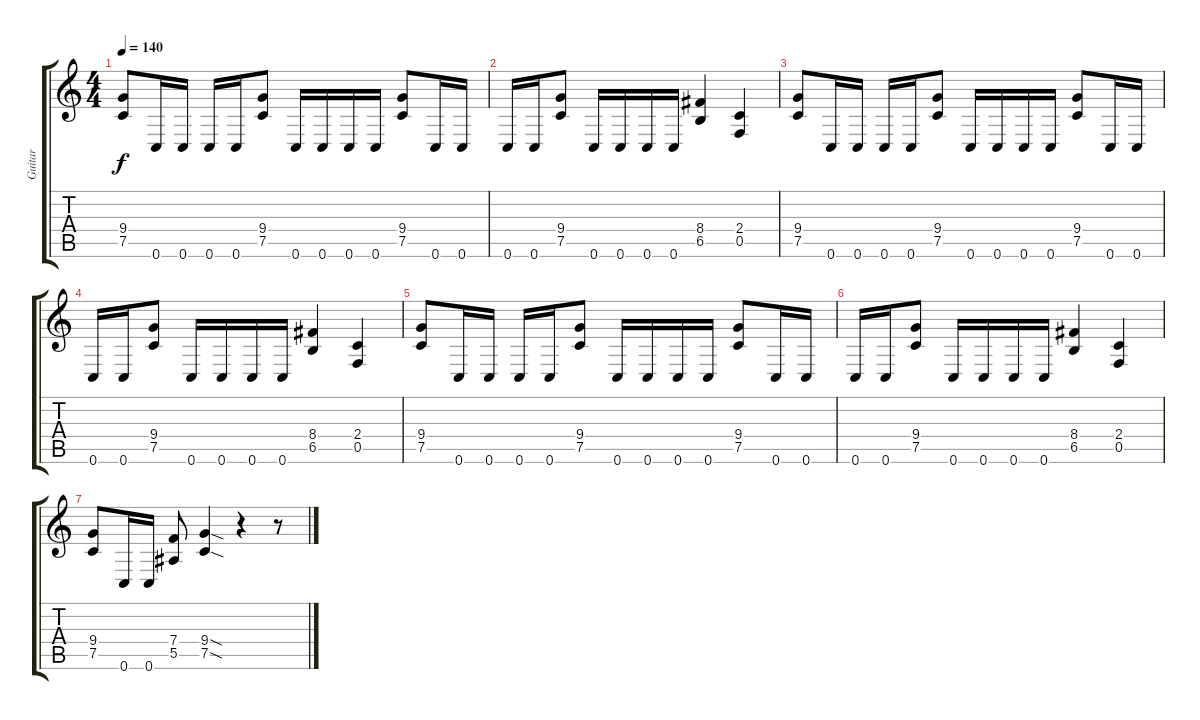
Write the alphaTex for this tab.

\track ("Guitar" "Guitar") {instrument distortionguitar}
\staff {score tabs}
\tuning (C4 G3 Eb3 Bb2 F2 C2) {hide}
\ts (4 4)
\tempo 140
\clef g2
\ks c
(9.4 7.5).8{dy f} 0.6.16 0.6.16 0.6.16 0.6.16 (9.4 7.5).8 0.6.16 0.6.16 0.6.16 0.6.16 (9.4 7.5).8 0.6.16 0.6.16 |
0.6.16 0.6.16 (9.4 7.5).8 0.6.16 0.6.16 0.6.16 0.6.16 (8.4 6.5).4 (2.4 0.5).4 |
(9.4 7.5).8 0.6.16 0.6.16 0.6.16 0.6.16 (9.4 7.5).8 0.6.16 0.6.16 0.6.16 0.6.16 (9.4 7.5).8 0.6.16 0.6.16 |
0.6.16 0.6.16 (9.4 7.5).8 0.6.16 0.6.16 0.6.16 0.6.16 (8.4 6.5).4 (2.4 0.5).4 |
(9.4 7.5).8 0.6.16 0.6.16 0.6.16 0.6.16 (9.4 7.5).8 0.6.16 0.6.16 0.6.16 0.6.16 (9.4 7.5).8 0.6.16 0.6.16 |
0.6.16 0.6.16 (9.4 7.5).8 0.6.16 0.6.16 0.6.16 0.6.16 (8.4 6.5).4 (2.4 0.5).4 |
(9.4 7.5).8 0.6.16 0.6.16 (7.4 5.5).8 (9.4{sod} 7.5{sod}).4 r.4 r.8
